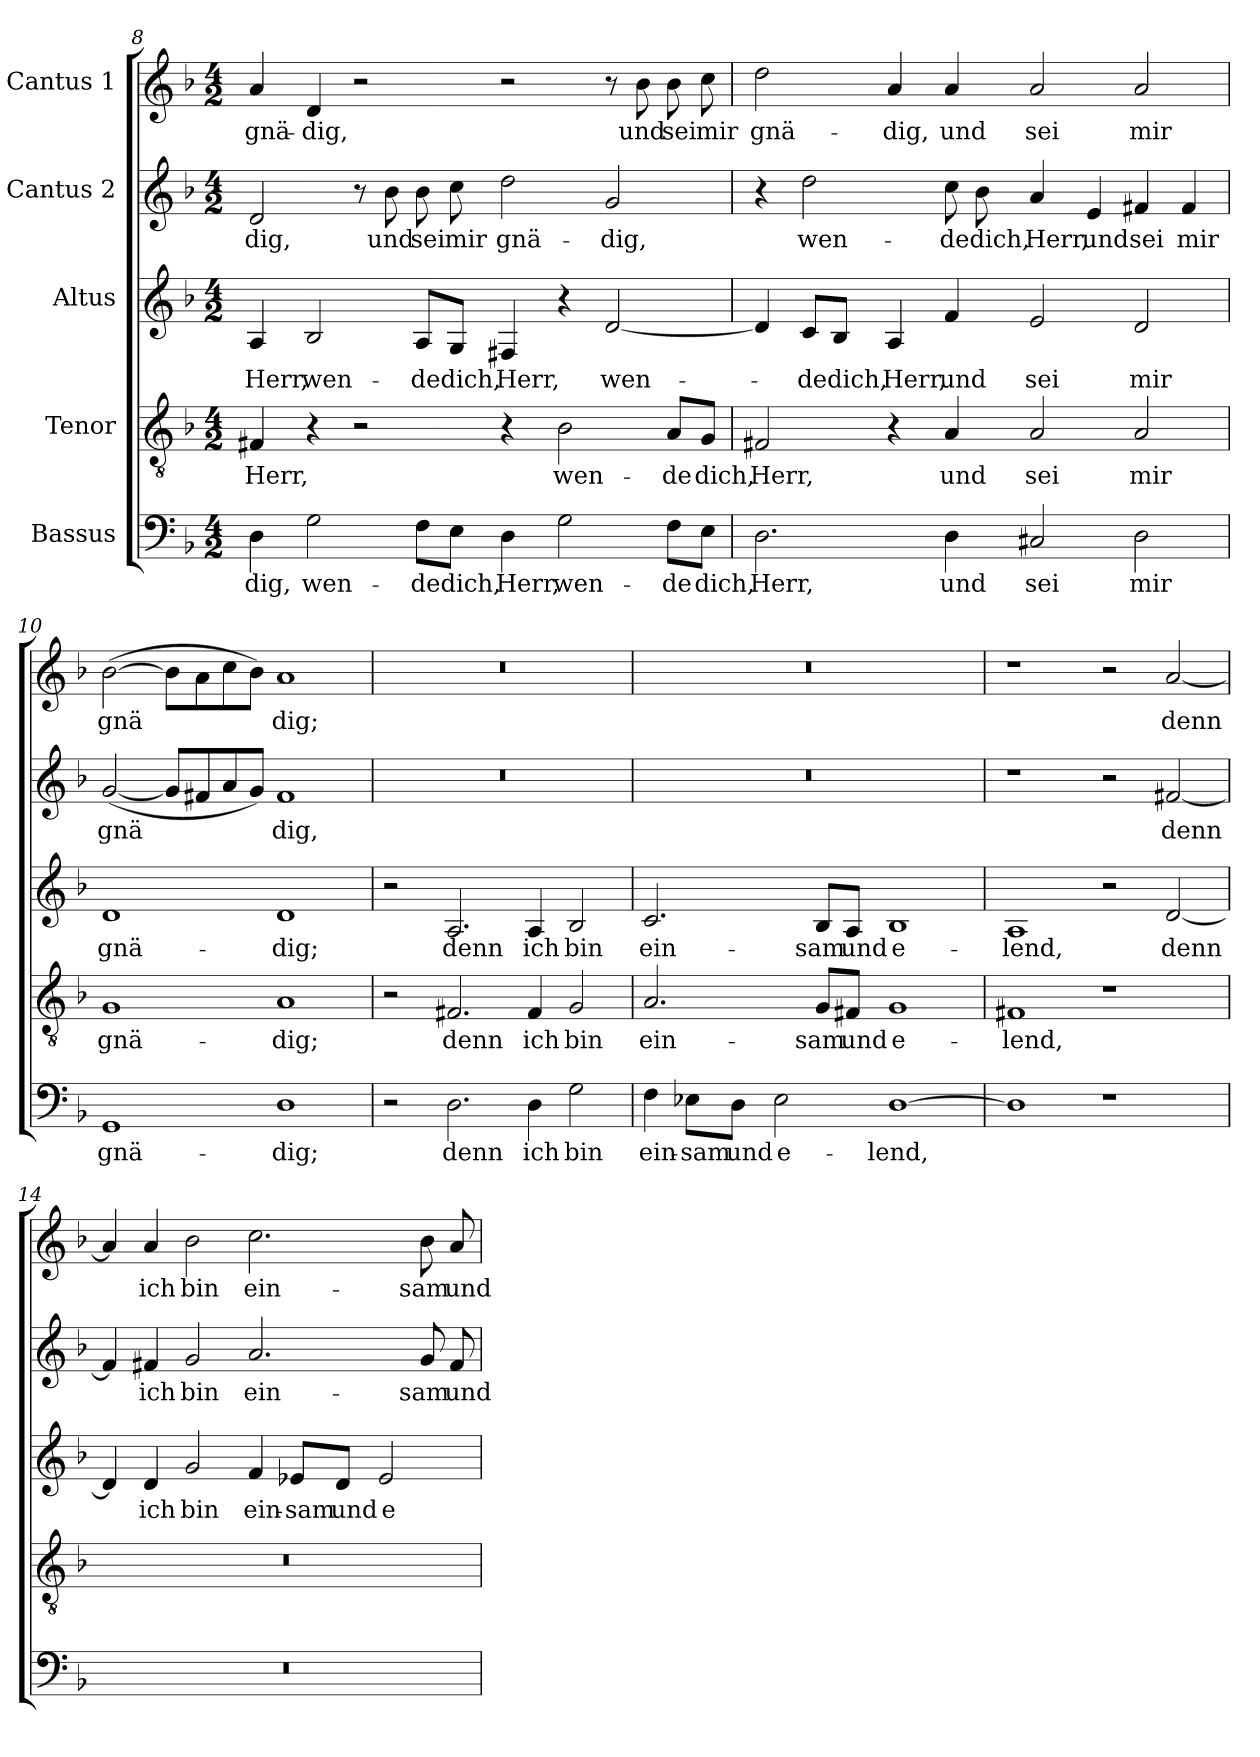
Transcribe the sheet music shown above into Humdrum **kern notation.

**kern	**text	**kern	**text	**kern	**text	**kern	**text	**kern	**text
*part5	*part5	*part4	*part4	*part3	*part3	*part2	*part2	*part1	*part1
*staff5	*staff5	*staff4	*staff4	*staff3	*staff3	*staff2	*staff2	*staff1	*staff1
*I"Bassus	*	*I"Tenor	*	*I"Altus	*	*I"Cantus 2	*	*I"Cantus 1	*
*clefF4	*	*clefGv2	*	*clefG2	*	*clefG2	*	*clefG2	*
*k[b-]	*	*k[b-]	*	*k[b-]	*	*k[b-]	*	*k[b-]	*
*F:	*	*F:	*	*F:	*	*F:	*	*F:	*
*M4/2	*	*M4/2	*	*M4/2	*	*M4/2	*	*M4/2	*
=8	=8	=8	=8	=8	=8	=8	=8	=8	=8
!	!LO:LY:b	!	!LO:LY:b	!	!LO:LY:b	!	!LO:LY:b	!	!LO:LY:b
4D\	-dig,	4F#X/	Herr,	4A/	Herr,	2d/	-dig,	4a/	gnä-
!	!LO:LY:b	!	!	!	!LO:LY:b	!	!	!	!LO:LY:b
2G\	wen-	4r	.	2B-/	wen-	.	.	4d/	-dig,
.	.	2r	.	.	.	8r	.	2r	.
!	!	!	!	!	!	!	!LO:LY:b	!	!
.	.	.	.	.	.	8b-\	und	.	.
!	!LO:LY:b	!	!	!	!LO:LY:b	!	!LO:LY:b	!	!
8F\L	-de	.	.	8A/L	-de	8b-\	sei	.	.
!	!LO:LY:b	!	!	!	!LO:LY:b	!	!LO:LY:b	!	!
8E\J	dich,	.	.	8G/J	dich,	8cc\	mir	.	.
!	!LO:LY:b	!	!	!	!LO:LY:b	!	!LO:LY:b	!	!
4D\	Herr,	4r	.	4F#X/	Herr,	2dd\	gnä-	2r	.
!	!LO:LY:b	!	!LO:LY:b	!	!	!	!	!	!
2G\	wen-	2B-\	wen-	4r	.	.	.	.	.
!	!	!	!	!	!LO:LY:b	!	!LO:LY:b	!	!
.	.	.	.	[2d/	wen-	2g/	-dig,	8r	.
!	!	!	!	!	!	!	!	!	!LO:LY:b
.	.	.	.	.	.	.	.	8b-\	und
!	!LO:LY:b	!	!LO:LY:b	!	!	!	!	!	!LO:LY:b
8F\L	-de	8A/L	-de	.	.	.	.	8b-\	sei
!	!LO:LY:b	!	!LO:LY:b	!	!	!	!	!	!LO:LY:b
8E\J	dich,	8G/J	dich,	.	.	.	.	8cc\	mir
!!LO:LB:g=z
=9	=9	=9	=9	=9	=9	=9	=9	=9	=9
!	!LO:LY:b	!	!LO:LY:b	!	!	!	!	!	!LO:LY:b
2.D\	Herr,	2F#X/	Herr,	4d/]	.	4r	.	2dd\	gnä-
!	!	!	!	!	!LO:LY:b	!	!LO:LY:b	!	!
.	.	.	.	8c/L	-de	2dd\	wen-	.	.
!	!	!	!	!	!LO:LY:b	!	!	!	!
.	.	.	.	8B-/J	dich,	.	.	.	.
!	!	!	!	!	!LO:LY:b	!	!	!	!LO:LY:b
.	.	4r	.	4A/	Herr,	.	.	4a/	-dig,
!	!LO:LY:b	!	!LO:LY:b	!	!LO:LY:b	!	!LO:LY:b	!	!LO:LY:b
4D\	und	4A/	und	4f/	und	8cc\	-de	4a/	und
!	!	!	!	!	!	!	!LO:LY:b	!	!
.	.	.	.	.	.	8b-\	dich,	.	.
!	!LO:LY:b	!	!LO:LY:b	!	!LO:LY:b	!	!LO:LY:b	!	!LO:LY:b
2C#X/	sei	2A/	sei	2e/	sei	4a/	Herr,	2a/	sei
!	!	!	!	!	!	!	!LO:LY:b	!	!
.	.	.	.	.	.	4e/	und	.	.
!	!LO:LY:b	!	!LO:LY:b	!	!LO:LY:b	!	!LO:LY:b	!	!LO:LY:b
2D\	mir	2A/	mir	2d/	mir	4f#X/	sei	2a/	mir
!	!	!	!	!	!	!	!LO:LY:b	!	!
.	.	.	.	.	.	4f#/	mir	.	.
=10	=10	=10	=10	=10	=10	=10	=10	=10	=10
!	!LO:LY:b	!	!LO:LY:b	!	!LO:LY:b	!	!LO:LY:b	!	!LO:LY:b
1GG	gnä-	1G	gnä-	1d	gnä-	(<[2g/	gnä	(>[2b-\	gnä
.	.	.	.	.	.	8g/L]	.	8b-\L]	.
.	.	.	.	.	.	8f#X/	.	8a\	.
.	.	.	.	.	.	8a/	.	8cc\	.
.	.	.	.	.	.	8g/J)	.	8b-\J)	.
!	!LO:LY:b	!	!LO:LY:b	!	!LO:LY:b	!	!LO:LY:b	!	!LO:LY:b
1D	-dig;	1A	-dig;	1d	-dig;	1f#	dig,	1a	dig;
=11	=11	=11	=11	=11	=11	=11	=11	=11	=11
2r	.	2r	.	2r	.	0r	.	0r	.
!	!LO:LY:b	!	!LO:LY:b	!	!LO:LY:b	!	!	!	!
2.D\	denn	2.F#X/	denn	2.A/	denn	.	.	.	.
!	!LO:LY:b	!	!LO:LY:b	!	!LO:LY:b	!	!	!	!
4D\	ich	4F#/	ich	4A/	ich	.	.	.	.
!	!LO:LY:b	!	!LO:LY:b	!	!LO:LY:b	!	!	!	!
2G\	bin	2G/	bin	2B-/	bin	.	.	.	.
!!LO:PB:g=z
=12	=12	=12	=12	=12	=12	=12	=12	=12	=12
!	!LO:LY:b	!	!LO:LY:b	!	!LO:LY:b	!	!	!	!
4F\	ein-	2.A/	ein-	2.c/	ein-	0r	.	0r	.
!	!LO:LY:b	!	!	!	!	!	!	!	!
8E-X\L	-sam	.	.	.	.	.	.	.	.
!	!LO:LY:b	!	!	!	!	!	!	!	!
8D\J	und	.	.	.	.	.	.	.	.
!	!LO:LY:b	!	!	!	!	!	!	!	!
2E-\	e-	.	.	.	.	.	.	.	.
!	!	!	!LO:LY:b	!	!LO:LY:b	!	!	!	!
.	.	8G/L	-sam	8B-/L	-sam	.	.	.	.
!	!	!	!LO:LY:b	!	!LO:LY:b	!	!	!	!
.	.	8F#X/J	und	8A/J	und	.	.	.	.
!	!LO:LY:b	!	!LO:LY:b	!	!LO:LY:b	!	!	!	!
[1D	-lend,	1G	e-	1B-	e-	.	.	.	.
=13	=13	=13	=13	=13	=13	=13	=13	=13	=13
!	!	!	!LO:LY:b	!	!LO:LY:b	!	!	!	!
1D]	.	1F#X	-lend,	1A	-lend,	1r	.	1r	.
1r	.	1r	.	2r	.	2r	.	2r	.
!	!	!	!	!	!LO:LY:b	!	!LO:LY:b	!	!LO:LY:b
.	.	.	.	[2d/	denn	[2f#X/	denn	[2a/	denn
=14	=14	=14	=14	=14	=14	=14	=14	=14	=14
0r	.	0r	.	4d/]	.	4f#/]	.	4a/]	.
!	!	!	!	!	!LO:LY:b	!	!LO:LY:b	!	!LO:LY:b
.	.	.	.	4d/	ich	4f#/	ich	4a/	ich
!	!	!	!	!	!LO:LY:b	!	!LO:LY:b	!	!LO:LY:b
.	.	.	.	2g/	bin	2g/	bin	2b-\	bin
!	!	!	!	!	!LO:LY:b	!	!LO:LY:b	!	!LO:LY:b
.	.	.	.	4f/	ein-	2.a/	ein-	2.cc\	ein-
!	!	!	!	!	!LO:LY:b	!	!	!	!
.	.	.	.	8e-X/L	-sam	.	.	.	.
!	!	!	!	!	!LO:LY:b	!	!	!	!
.	.	.	.	8d/J	und	.	.	.	.
!	!	!	!	!	!LO:LY:b	!	!	!	!
.	.	.	.	2e-/	e-	.	.	.	.
!	!	!	!	!	!	!	!LO:LY:b	!	!LO:LY:b
.	.	.	.	.	.	8g/	-sam	8b-\	-sam
!	!	!	!	!	!	!	!LO:LY:b	!	!LO:LY:b
.	.	.	.	.	.	8f#/	und	8a/	und
=	=	=	=	=	=	=	=	=	=
*-	*-	*-	*-	*-	*-	*-	*-	*-	*-
